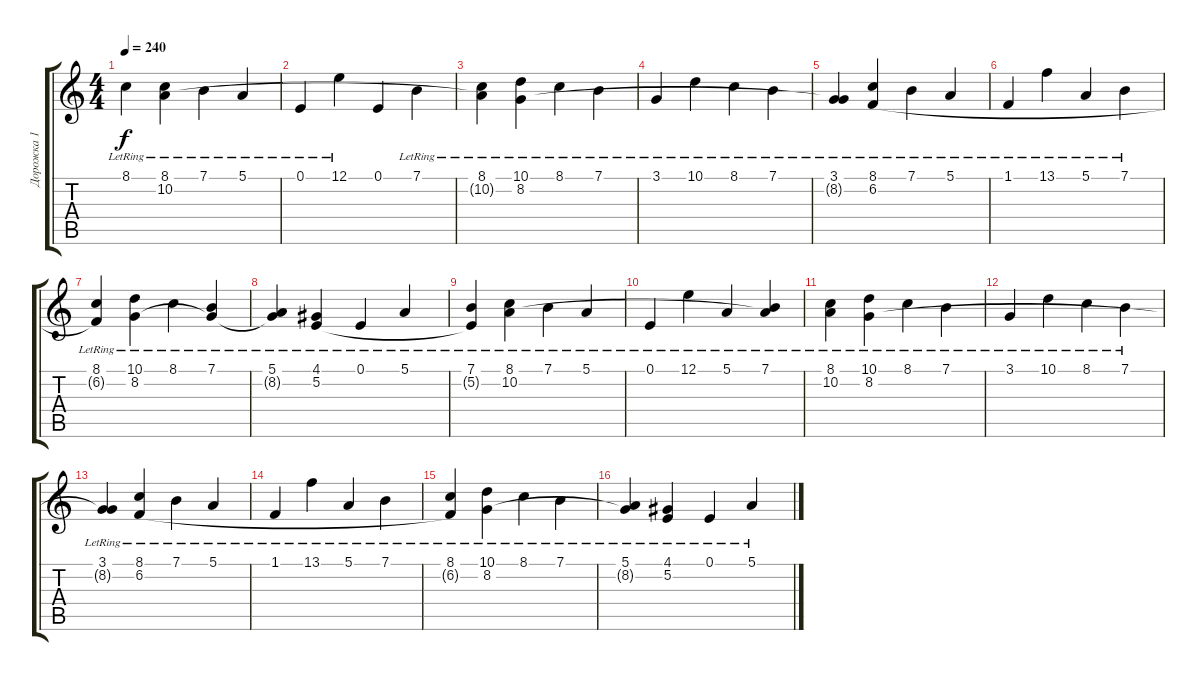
\track ("Дорожка 1" "Дорожка 1") {instrument acousticgrandpiano}
\staff {score tabs}
\tuning (E4 B3 G3 D3 A2 E2) {hide}
\ts (4 4)
\tempo 240
\clef g2
\ks c
8.1{lr}.4{dy f instrument acousticgrandpiano} (8.1{lr} 10.2{lr}).4 7.1{lr}.4 5.1{lr}.4 |
0.1{lr}.4 12.1{lr}.4 0.1.4 7.1{lr}.4 |
(8.1{lr} 10.2{t}).4 (10.1{lr} 8.2{lr}).4 8.1{lr}.4 7.1{lr}.4 |
3.1{lr}.4 10.1{lr}.4 8.1{lr}.4 7.1{lr}.4 |
(3.1{lr} 8.2{t}).4 (8.1{lr} 6.2{lr}).4 7.1{lr}.4 5.1{lr}.4 |
1.1{lr}.4 13.1{lr}.4 5.1{lr}.4 7.1{lr}.4 |
(8.1{lr} 6.2{t}).4 (10.1{lr} 8.2{lr}).4 8.1{lr}.4 (7.1{lr} 8.2{t}).4 |
(5.1{lr} 8.2{t}).4 (4.1{lr} 5.2).4 0.1{lr}.4 5.1{lr}.4 |
(7.1{lr} 5.2{t}).4 (8.1{lr} 10.2{lr}).4 7.1{lr}.4 5.1{lr}.4 |
0.1{lr}.4 12.1{lr}.4 5.1{lr}.4 (7.1{lr} 10.2{t}).4 |
(8.1{lr} 10.2).4 (10.1{lr} 8.2{lr}).4 8.1{lr}.4 7.1{lr}.4 |
3.1{lr}.4 10.1{lr}.4 8.1{lr}.4 7.1{lr}.4 |
(3.1{lr} 8.2{t}).4 (8.1{lr} 6.2{lr}).4 7.1{lr}.4 5.1{lr}.4 |
1.1{lr}.4 13.1{lr}.4 5.1{lr}.4 7.1{lr}.4 |
(8.1{lr} 6.2{t}).4 (10.1{lr} 8.2{lr}).4 8.1{lr}.4 7.1{lr}.4 |
(5.1{lr} 8.2{t}).4 (4.1{lr} 5.2).4 0.1{lr}.4 5.1{lr}.4
